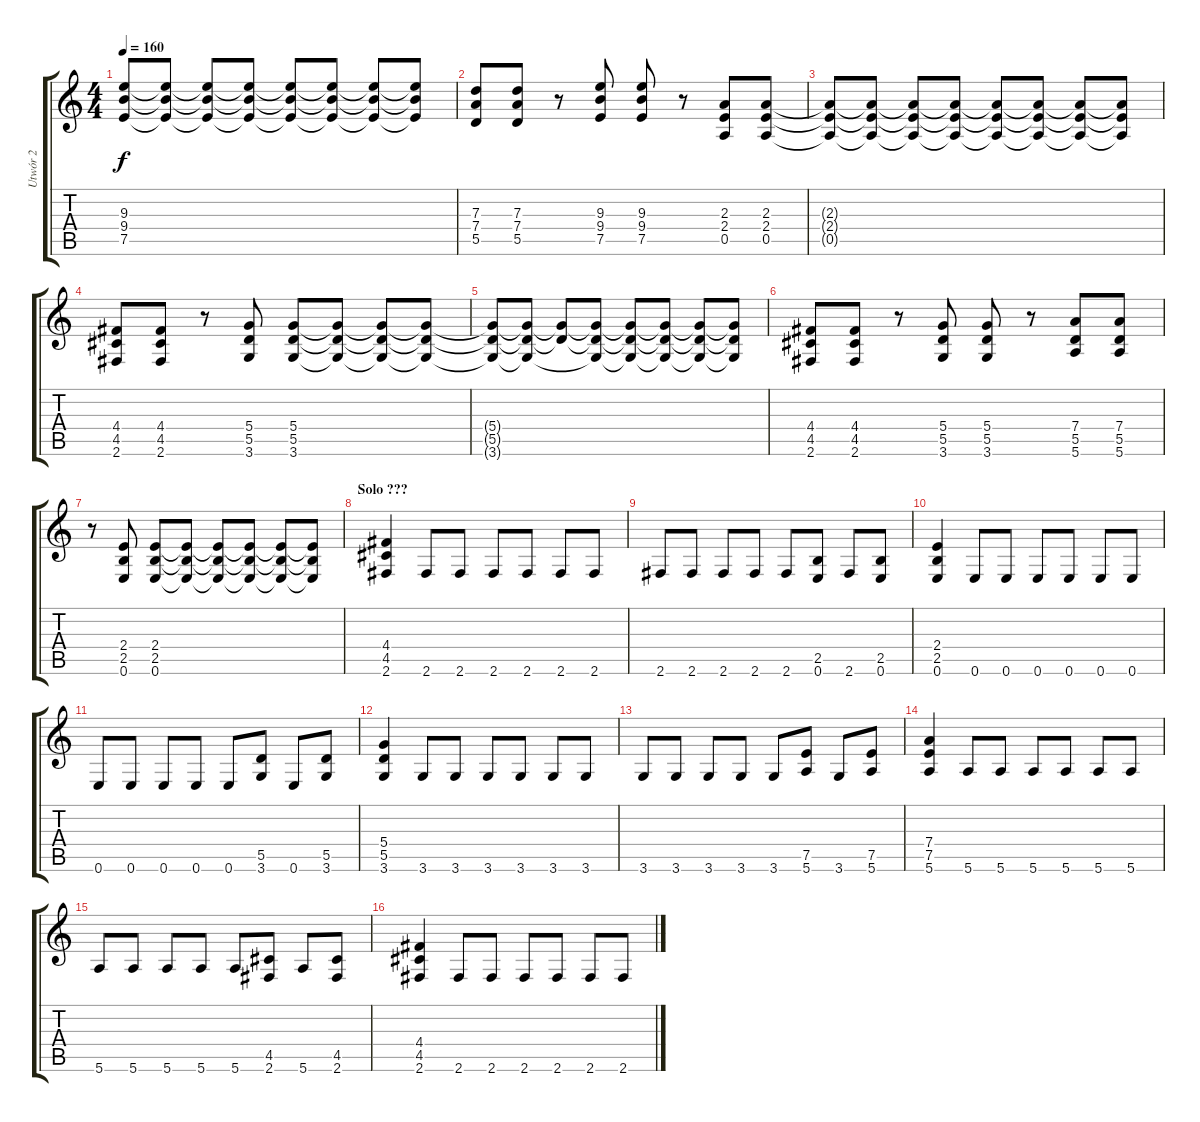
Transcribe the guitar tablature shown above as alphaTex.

\track ("Utwór 2" "Utwór 2") {instrument distortionguitar}
\staff {score tabs}
\tuning (E4 B3 G3 D3 A2 E2) {hide}
\ts (4 4)
\tempo 160
\clef g2
\ks c
(9.3{t} 9.4{t} 7.5{t}).8{dy f} (9.3{t} 9.4{t} 7.5{t}).8 (9.3{t} 9.4{t} 7.5{t}).8 (9.3{t} 9.4{t} 7.5{t}).8 (9.3{t} 9.4{t} 7.5{t}).8 (9.3{t} 9.4{t} 7.5{t}).8 (9.3{t} 9.4{t} 7.5{t}).8 (9.3{t} 9.4{t} 7.5{t}).8 |
(7.3 7.4 5.5).8 (7.3 7.4 5.5).8 r.8 (9.3 9.4 7.5).8 (9.3 9.4 7.5).8 r.8 (2.3 2.4 0.5).8 (2.3 2.4 0.5).8 |
(2.3{t} 2.4{t} 0.5{t}).8 (2.3{t} 2.4{t} 0.5{t}).8 (2.3{t} 2.4{t} 0.5{t}).8 (2.3{t} 2.4{t} 0.5{t}).8 (2.3{t} 2.4{t} 0.5{t}).8 (2.3{t} 2.4{t} 0.5{t}).8 (2.3{t} 2.4{t} 0.5{t}).8 (2.3{t} 2.4{t} 0.5{t}).8 |
(4.4 4.5 2.6).8 (4.4 4.5 2.6).8 r.8 (5.4 5.5 3.6).8 (5.4 5.5 3.6).8 (5.4{t} 5.5{t} 3.6{t}).8 (5.4{t} 5.5{t} 3.6{t}).8 (5.4{t} 5.5{t} 3.6{t}).8 |
(5.4{t} 5.5{t} 3.6{t}).8 (5.4{t} 5.5{t} 3.6{t}).8 (5.4{t} 5.5{t}).8 (5.4{t} 5.5{t} 3.6{t}).8 (5.4{t} 5.5{t} 3.6{t}).8 (5.4{t} 5.5{t} 3.6{t}).8 (5.4{t} 5.5{t} 3.6{t}).8 (5.4{t} 5.5{t} 3.6{t}).8 |
(4.4 4.5 2.6).8 (4.4 4.5 2.6).8 r.8 (5.4 5.5 3.6).8 (5.4 5.5 3.6).8 r.8 (7.4 5.5 5.6).8 (7.4 5.5 5.6).8 |
r.8 (2.4 2.5 0.6).8 (2.4 2.5 0.6).8 (2.4{t} 2.5{t} 0.6{t}).8 (2.4{t} 2.5{t} 0.6{t}).8 (2.4{t} 2.5{t} 0.6{t}).8 (2.4{t} 2.5{t} 0.6{t}).8 (2.4{t} 2.5{t} 0.6{t}).8 |
\section ("" "Solo ???")
(4.4 4.5 2.6).4 2.6.8 2.6.8 2.6.8 2.6.8 2.6.8 2.6.8 |
2.6.8 2.6.8 2.6.8 2.6.8 2.6.8 (2.5 0.6).8 2.6.8 (2.5 0.6).8 |
(2.4 2.5 0.6).4 0.6.8 0.6.8 0.6.8 0.6.8 0.6.8 0.6.8 |
0.6.8 0.6.8 0.6.8 0.6.8 0.6.8 (5.5 3.6).8 0.6.8 (5.5 3.6).8 |
(5.4 5.5 3.6).4 3.6.8 3.6.8 3.6.8 3.6.8 3.6.8 3.6.8 |
3.6.8 3.6.8 3.6.8 3.6.8 3.6.8 (7.5 5.6).8 3.6.8 (7.5 5.6).8 |
(7.4 7.5 5.6).4 5.6.8 5.6.8 5.6.8 5.6.8 5.6.8 5.6.8 |
5.6.8 5.6.8 5.6.8 5.6.8 5.6.8 (4.5 2.6).8 5.6.8 (4.5 2.6).8 |
(4.4 4.5 2.6).4 2.6.8 2.6.8 2.6.8 2.6.8 2.6.8 2.6.8
